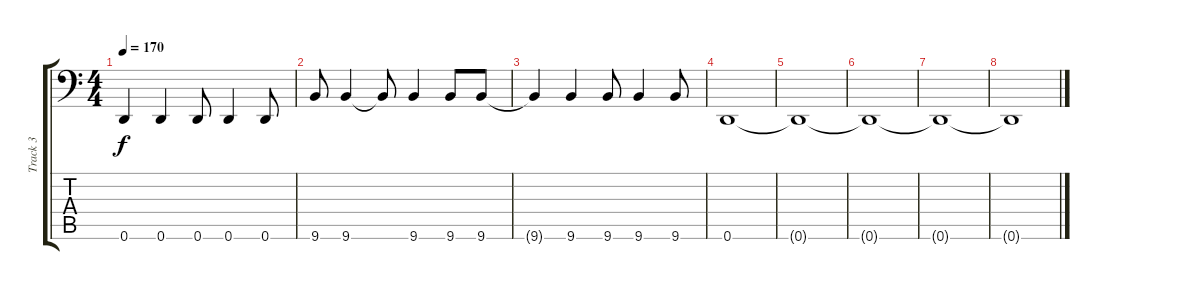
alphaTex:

\track ("Track 3" "Track 3") {instrument electricbassfinger}
\staff {score tabs}
\tuning (E3 B2 G2 D2 A1 D1) {hide}
\ts (4 4)
\tempo 170
\clef f4
\ks c
0.6{t}.4{dy f} 0.6.4 0.6.8 0.6.4 0.6.8 |
9.6.8 9.6.4 9.6{t}.8 9.6.4 9.6.8 9.6.8 |
9.6{t}.4 9.6.4 9.6.8 9.6.4 9.6.8 |
0.6.1 |
0.6{t}.1 |
0.6{t}.1 |
0.6{t}.1 |
0.6{t}.1
